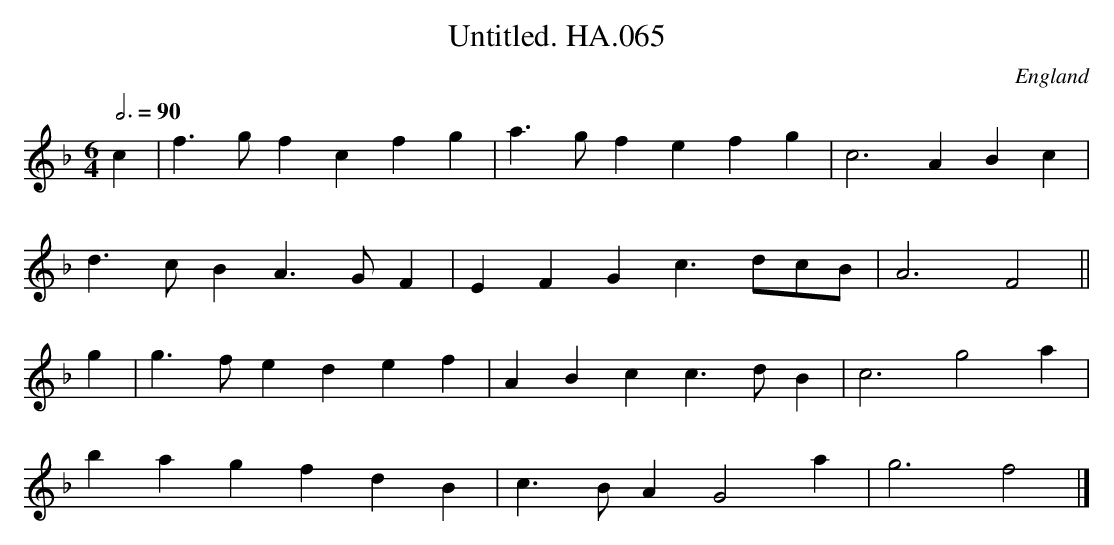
X:1
T:Untitled. HA.065
L:1/4
M:6/4
O:England
Q:3/4=90
K:F
c|f>gf cfg|a>gf efg|c3 ABc|!
d>cB A>GF|EFG c3/2d/c/B/|A3 F2||!
g|g>fe def|ABc c>dB|c3 g2a|!
bag fdB|c>BA G2a|g3f2|]
